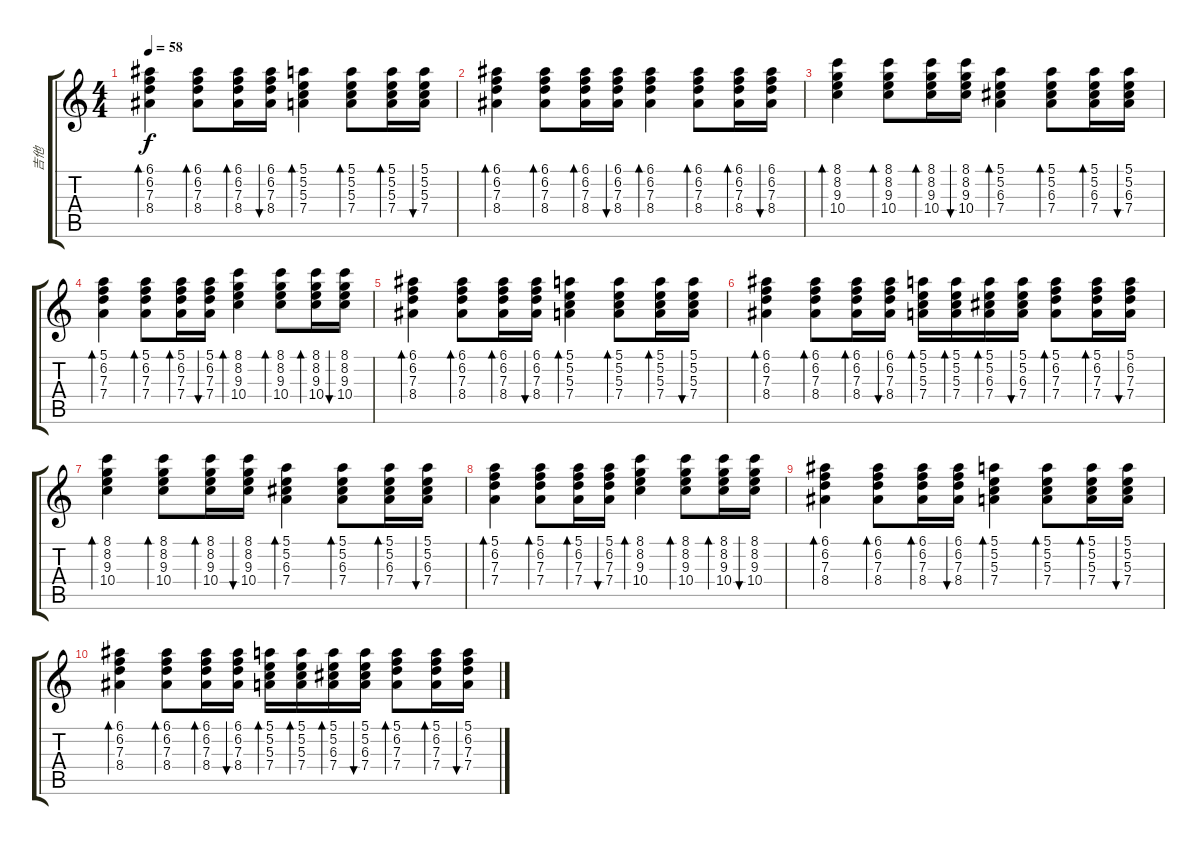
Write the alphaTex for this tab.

\track ("吉他" "吉他") {instrument electricguitarjazz}
\staff {score tabs}
\tuning (E4 B3 G3 D3 A2 E2) {hide}
\ts (4 4)
\tempo 58
\clef g2
\ks c
(6.1 6.2 7.3 8.4).4{bd 30 dy f} (6.1 6.2 7.3 8.4).8{bd 30} (6.1 6.2 7.3 8.4).16{bd 30} (6.1 6.2 7.3 8.4).16{bu 30} (5.1 5.2 5.3 7.4).4{bd 30} (5.1 5.2 5.3 7.4).8{bd 30} (5.1 5.2 5.3 7.4).16{bd 30} (5.1 5.2 5.3 7.4).16{bu 30} |
(6.1 6.2 7.3 8.4).4{bd 30} (6.1 6.2 7.3 8.4).8{bd 30} (6.1 6.2 7.3 8.4).16{bd 30} (6.1 6.2 7.3 8.4).16{bu 30} (6.1 6.2 7.3 8.4).4{bd 30} (6.1 6.2 7.3 8.4).8{bd 30} (6.1 6.2 7.3 8.4).16{bd 30} (6.1 6.2 7.3 8.4).16{bu 30} |
(8.1 8.2 9.3 10.4).4{bd 30} (8.1 8.2 9.3 10.4).8{bd 30} (8.1 8.2 9.3 10.4).16{bd 30} (8.1 8.2 9.3 10.4).16{bu 30} (5.1 5.2 6.3 7.4).4{bd 30} (5.1 5.2 6.3 7.4).8{bd 30} (5.1 5.2 6.3 7.4).16{bd 30} (5.1 5.2 6.3 7.4).16{bu 30} |
(5.1 6.2 7.3 7.4).4{bd 30} (5.1 6.2 7.3 7.4).8{bd 30} (5.1 6.2 7.3 7.4).16{bd 30} (5.1 6.2 7.3 7.4).16{bu 30} (8.1 8.2 9.3 10.4).4{bd 30} (8.1 8.2 9.3 10.4).8{bd 30} (8.1 8.2 9.3 10.4).16{bd 30} (8.1 8.2 9.3 10.4).16{bu 30} |
(6.1 6.2 7.3 8.4).4{bd 30} (6.1 6.2 7.3 8.4).8{bd 30} (6.1 6.2 7.3 8.4).16{bd 30} (6.1 6.2 7.3 8.4).16{bu 30} (5.1 5.2 5.3 7.4).4{bd 30} (5.1 5.2 5.3 7.4).8{bd 30} (5.1 5.2 5.3 7.4).16{bd 30} (5.1 5.2 5.3 7.4).16{bu 30} |
(6.1 6.2 7.3 8.4).4{bd 30} (6.1 6.2 7.3 8.4).8{bd 30} (6.1 6.2 7.3 8.4).16{bd 30} (6.1 6.2 7.3 8.4).16{bu 30} (5.1 5.2 5.3 7.4).16{bd 30} (5.1 5.2 5.3 7.4).16{bd 30} (5.1 5.2 6.3 7.4).16{bd 30} (5.1 5.2 6.3 7.4).16{bu 30} (5.1 6.2 7.3 7.4).8{bd 120} (5.1 6.2 7.3 7.4).16{bd 120} (5.1 6.2 7.3 7.4).16{bu 120} |
(8.1 8.2 9.3 10.4).4{bd 30} (8.1 8.2 9.3 10.4).8{bd 30} (8.1 8.2 9.3 10.4).16{bd 30} (8.1 8.2 9.3 10.4).16{bu 30} (5.1 5.2 6.3 7.4).4{bd 30} (5.1 5.2 6.3 7.4).8{bd 30} (5.1 5.2 6.3 7.4).16{bd 30} (5.1 5.2 6.3 7.4).16{bu 30} |
(5.1 6.2 7.3 7.4).4{bd 30} (5.1 6.2 7.3 7.4).8{bd 30} (5.1 6.2 7.3 7.4).16{bd 30} (5.1 6.2 7.3 7.4).16{bu 30} (8.1 8.2 9.3 10.4).4{bd 30} (8.1 8.2 9.3 10.4).8{bd 30} (8.1 8.2 9.3 10.4).16{bd 30} (8.1 8.2 9.3 10.4).16{bu 30} |
(6.1 6.2 7.3 8.4).4{bd 30} (6.1 6.2 7.3 8.4).8{bd 30} (6.1 6.2 7.3 8.4).16{bd 30} (6.1 6.2 7.3 8.4).16{bu 30} (5.1 5.2 5.3 7.4).4{bd 30} (5.1 5.2 5.3 7.4).8{bd 30} (5.1 5.2 5.3 7.4).16{bd 30} (5.1 5.2 5.3 7.4).16{bu 30} |
(6.1 6.2 7.3 8.4).4{bd 30} (6.1 6.2 7.3 8.4).8{bd 30} (6.1 6.2 7.3 8.4).16{bd 30} (6.1 6.2 7.3 8.4).16{bu 30} (5.1 5.2 5.3 7.4).16{bd 30} (5.1 5.2 5.3 7.4).16{bd 30} (5.1 5.2 6.3 7.4).16{bd 30} (5.1 5.2 6.3 7.4).16{bu 30} (5.1 6.2 7.3 7.4).8{bd 120} (5.1 6.2 7.3 7.4).16{bd 120} (5.1 6.2 7.3 7.4).16{bu 120}
